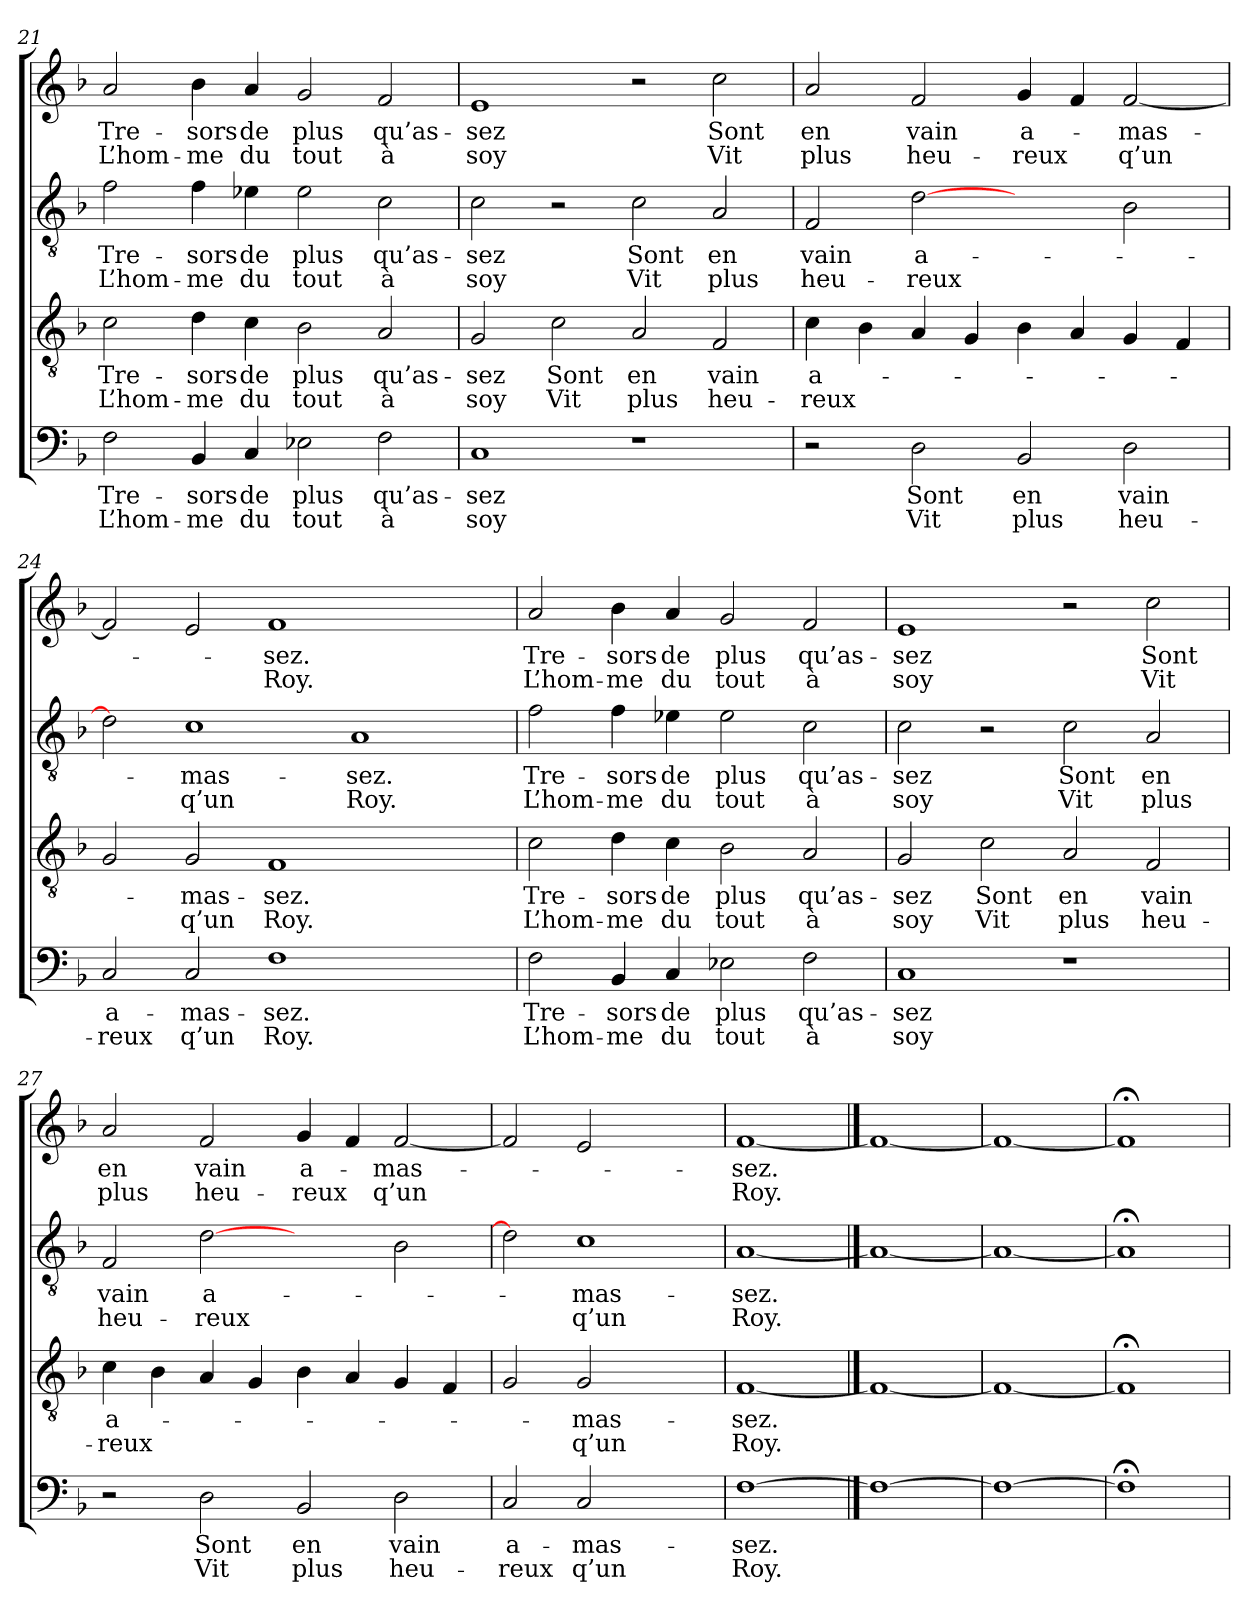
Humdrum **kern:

**kern	**text	**text	**kern	**text	**text	**kern	**text	**text	**kern	**text	**text
*part4	*part4	*part4	*part3	*part3	*part3	*part2	*part2	*part2	*part1	*part1	*part1
*staff4	*staff4	*staff4	*staff3	*staff3	*staff3	*staff2	*staff2	*staff2	*staff1	*staff1	*staff1
*clefF4	*	*	*clefGv2	*	*	*clefGv2	*	*	*clefG2	*	*
*k[b-]	*	*	*k[b-]	*	*	*k[b-]	*	*	*k[b-]	*	*
=21	=21	=21	=21	=21	=21	=21	=21	=21	=21	=21	=21
2F	Tre-	L’hom-	2c	Tre-	L’hom-	2f	Tre-	L’hom-	2a	Tre-	L’hom-
4BB-	-sors	-me	4d	-sors	-me	4f	-sors	-me	4b-	-sors	-me
4C	de	du	4c	de	du	4e-X	de	du	4a	de	du
2E-X	plus	tout	2B-	plus	tout	2e-	plus	tout	2g	plus	tout
2F	qu’as-	à	2A	qu’as-	à	2c	qu’as-	à	2f	qu’as-	à
=22	=22	=22	=22	=22	=22	=22	=22	=22	=22	=22	=22
1C	-sez	soy	2G	-sez	soy	2c	-sez	soy	1e	-sez	soy
.	.	.	2c	Sont	Vit	2r	.	.	.	.	.
1r	.	.	2A	en	plus	2c	Sont	Vit	2r	.	.
.	.	.	2F	vain	heu-	2A	en	plus	2cc	Sont	Vit
!!LO:LB:g=z
=23	=23	=23	=23	=23	=23	=23	=23	=23	=23	=23	=23
2r	.	.	4c	a-	-reux	2F	vain	heu-	2a	en	plus
.	.	.	4B-	.	.	.	.	.	.	.	.
2D	Sont	Vit	4A	.	.	[2d	a-	-reux	2f	vain	heu-
.	.	.	4G	.	.	.	.	.	.	.	.
2BB-	en	plus	4B-	.	.	2ryy	.	.	4g	a-	-reux
.	.	.	4A	.	.	.	.	.	4f	.	.
2D	vain	heu-	4G	.	.	2B-	.	.	[2f	-mas-	q’un
.	.	.	4F	.	.	.	.	.	.	.	.
=24	=24	=24	=24	=24	=24	=24	=24	=24	=24	=24	=24
2C	a-	-reux	2G	.	.	2d]	.	.	2f]	.	.
2C	-mas-	q’un	2G	-mas-	q’un	1c	-mas-	q’un	2e	.	.
1F	-sez.	Roy.	1F	-sez.	Roy.	.	.	.	1f	-sez.	Roy.
.	.	.	.	.	.	1A	-sez.	Roy.	.	.	.
2ryy	.	.	2ryy	.	.	.	.	.	2ryy	.	.
=25	=25	=25	=25	=25	=25	=25	=25	=25	=25	=25	=25
2F	Tre-	L’hom-	2c	Tre-	L’hom-	2f	Tre-	L’hom-	2a	Tre-	L’hom-
4BB-	-sors	-me	4d	-sors	-me	4f	-sors	-me	4b-	-sors	-me
4C	de	du	4c	de	du	4e-X	de	du	4a	de	du
2E-X	plus	tout	2B-	plus	tout	2e-	plus	tout	2g	plus	tout
2F	qu’as-	à	2A	qu’as-	à	2c	qu’as-	à	2f	qu’as-	à
!!LO:LB:g=z
=26	=26	=26	=26	=26	=26	=26	=26	=26	=26	=26	=26
1C	-sez	soy	2G	-sez	soy	2c	-sez	soy	1e	-sez	soy
.	.	.	2c	Sont	Vit	2r	.	.	.	.	.
1r	.	.	2A	en	plus	2c	Sont	Vit	2r	.	.
.	.	.	2F	vain	heu-	2A	en	plus	2cc	Sont	Vit
=27	=27	=27	=27	=27	=27	=27	=27	=27	=27	=27	=27
2r	.	.	4c	a-	-reux	2F	vain	heu-	2a	en	plus
.	.	.	4B-	.	.	.	.	.	.	.	.
2D	Sont	Vit	4A	.	.	[2d	a-	-reux	2f	vain	heu-
.	.	.	4G	.	.	.	.	.	.	.	.
2BB-	en	plus	4B-	.	.	2ryy	.	.	4g	a-	-reux
.	.	.	4A	.	.	.	.	.	4f	.	.
2D	vain	heu-	4G	.	.	2B-	.	.	[2f	-mas-	q’un
.	.	.	4F	.	.	.	.	.	.	.	.
=28	=28	=28	=28	=28	=28	=28	=28	=28	=28	=28	=28
2C	a-	-reux	2G	.	.	2d]	.	.	2f]	.	.
2C	-mas-	q’un	2G	-mas-	q’un	1c	-mas-	q’un	2e	.	.
2ryy	.	.	2ryy	.	.	.	.	.	2ryy	.	.
=29	=29	=29	=29	=29	=29	=29	=29	=29	=29	=29	=29
[1F	-sez.	Roy.	[1F	-sez.	Roy.	[1A	-sez.	Roy.	[1f	-sez.	Roy.
==30	==30	==30	==30	==30	==30	==30	==30	==30	==30	==30	==30
1F_	.	.	1F_	.	.	1A_	.	.	1f_	.	.
=31	=31	=31	=31	=31	=31	=31	=31	=31	=31	=31	=31
1F_	.	.	1F_	.	.	1A_	.	.	1f_	.	.
=32	=32	=32	=32	=32	=32	=32	=32	=32	=32	=32	=32
1F;<]	.	.	1F;<]	.	.	1A;<]	.	.	1f;<]	.	.
=	=	=	=	=	=	=	=	=	=	=	=
*-	*-	*-	*-	*-	*-	*-	*-	*-	*-	*-	*-
